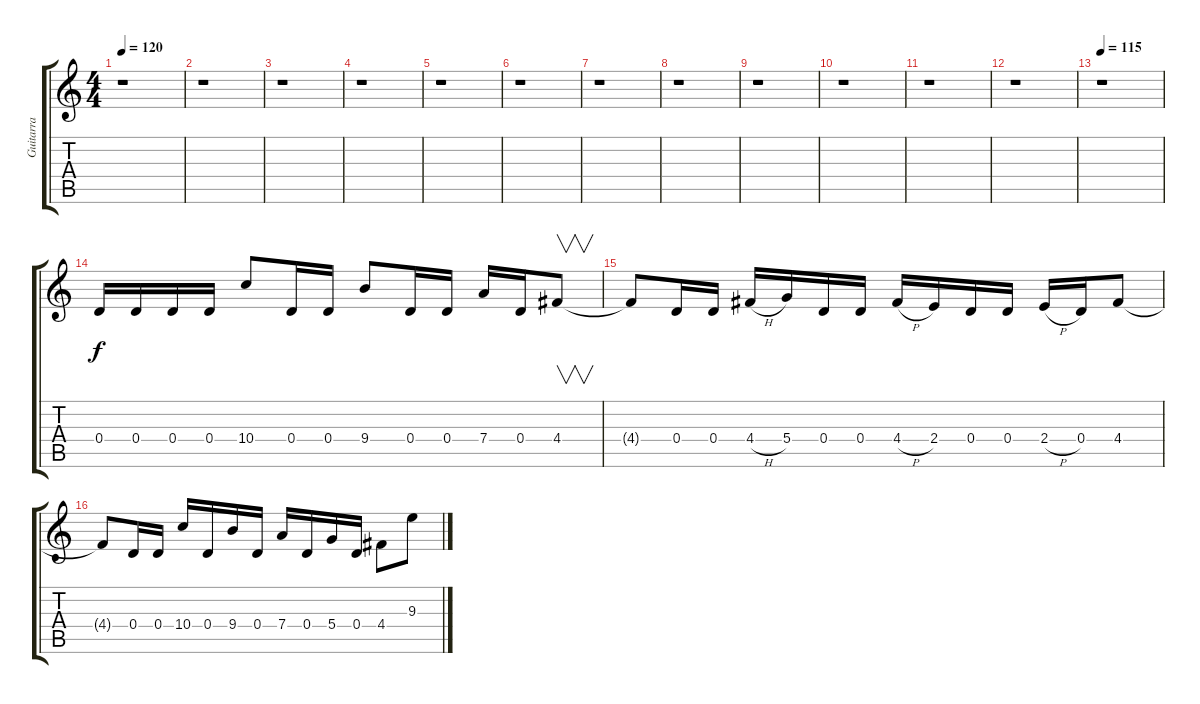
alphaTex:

\track ("Guitarra" "Guitarra") {instrument overdrivenguitar}
\staff {score tabs}
\tuning (E4 B3 G3 D3 A2 E2) {hide}
\ts (4 4)
\tempo 120
\clef g2
\ks c
r.1{dy f} |
r.1 |
r.1 |
r.1 |
r.1 |
r.1 |
r.1 |
r.1 |
r.1 |
r.1 |
r.1 |
r.1 |
\tempo 115
r.1 |
0.4.16 0.4.16 0.4.16 0.4.16 10.4.8 0.4.16 0.4.16 9.4.8 0.4.16 0.4.16 7.4.16 0.4.16 4.4.8{v} |
4.4{t}.8 0.4.16 0.4.16 4.4{h}.16 5.4.16 0.4.16 0.4.16 4.4{h}.16 2.4.16 0.4.16 0.4.16 2.4{h}.16 0.4.16 4.4.8 |
4.4{t}.8 0.4.16 0.4.16 10.4.16 0.4.16 9.4.16 0.4.16 7.4.16 0.4.16 5.4.16 0.4.16 4.4.8 9.3.8
